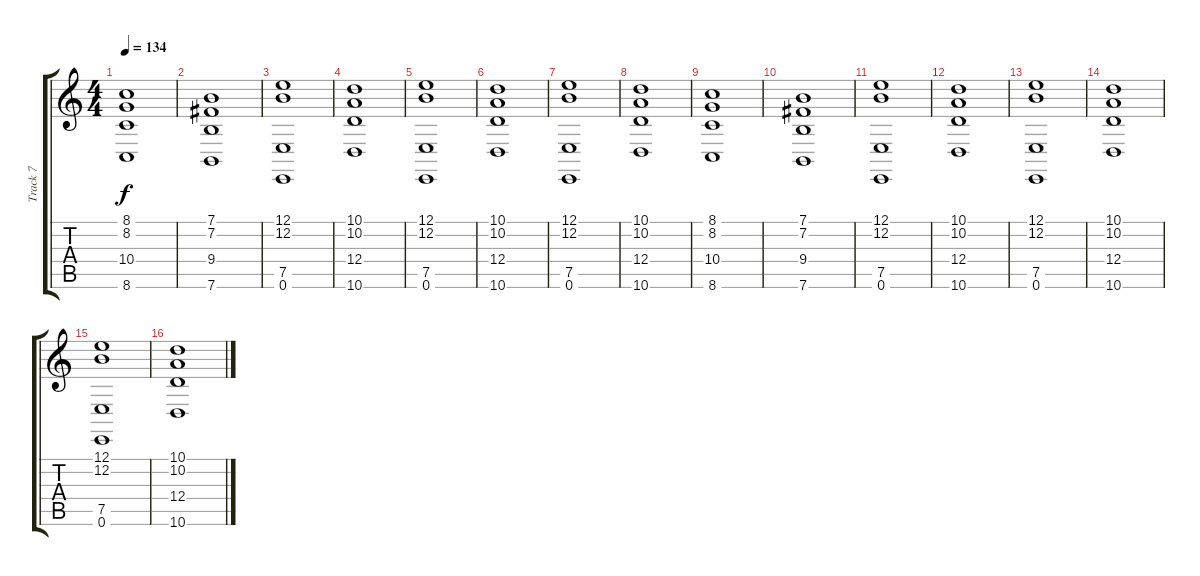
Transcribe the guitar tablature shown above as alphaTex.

\track ("Track 7" "Track 7") {instrument stringensemble1}
\staff {score tabs}
\tuning (E4 B3 G3 D3 A2 E2) {hide}
\ts (4 4)
\tempo 134
\clef g2
\ks c
(8.1 8.2 10.4 8.6).1{dy f} |
(7.1 7.2 9.4 7.6).1 |
(12.1 12.2 7.5 0.6).1 |
(10.1 10.2 12.4 10.6).1 |
(12.1 12.2 7.5 0.6).1 |
(10.1 10.2 12.4 10.6).1 |
(12.1 12.2 7.5 0.6).1 |
(10.1 10.2 12.4 10.6).1 |
(8.1 8.2 10.4 8.6).1 |
(7.1 7.2 9.4 7.6).1 |
(12.1 12.2 7.5 0.6).1 |
(10.1 10.2 12.4 10.6).1 |
(12.1 12.2 7.5 0.6).1 |
(10.1 10.2 12.4 10.6).1 |
(12.1 12.2 7.5 0.6).1 |
(10.1 10.2 12.4 10.6).1
